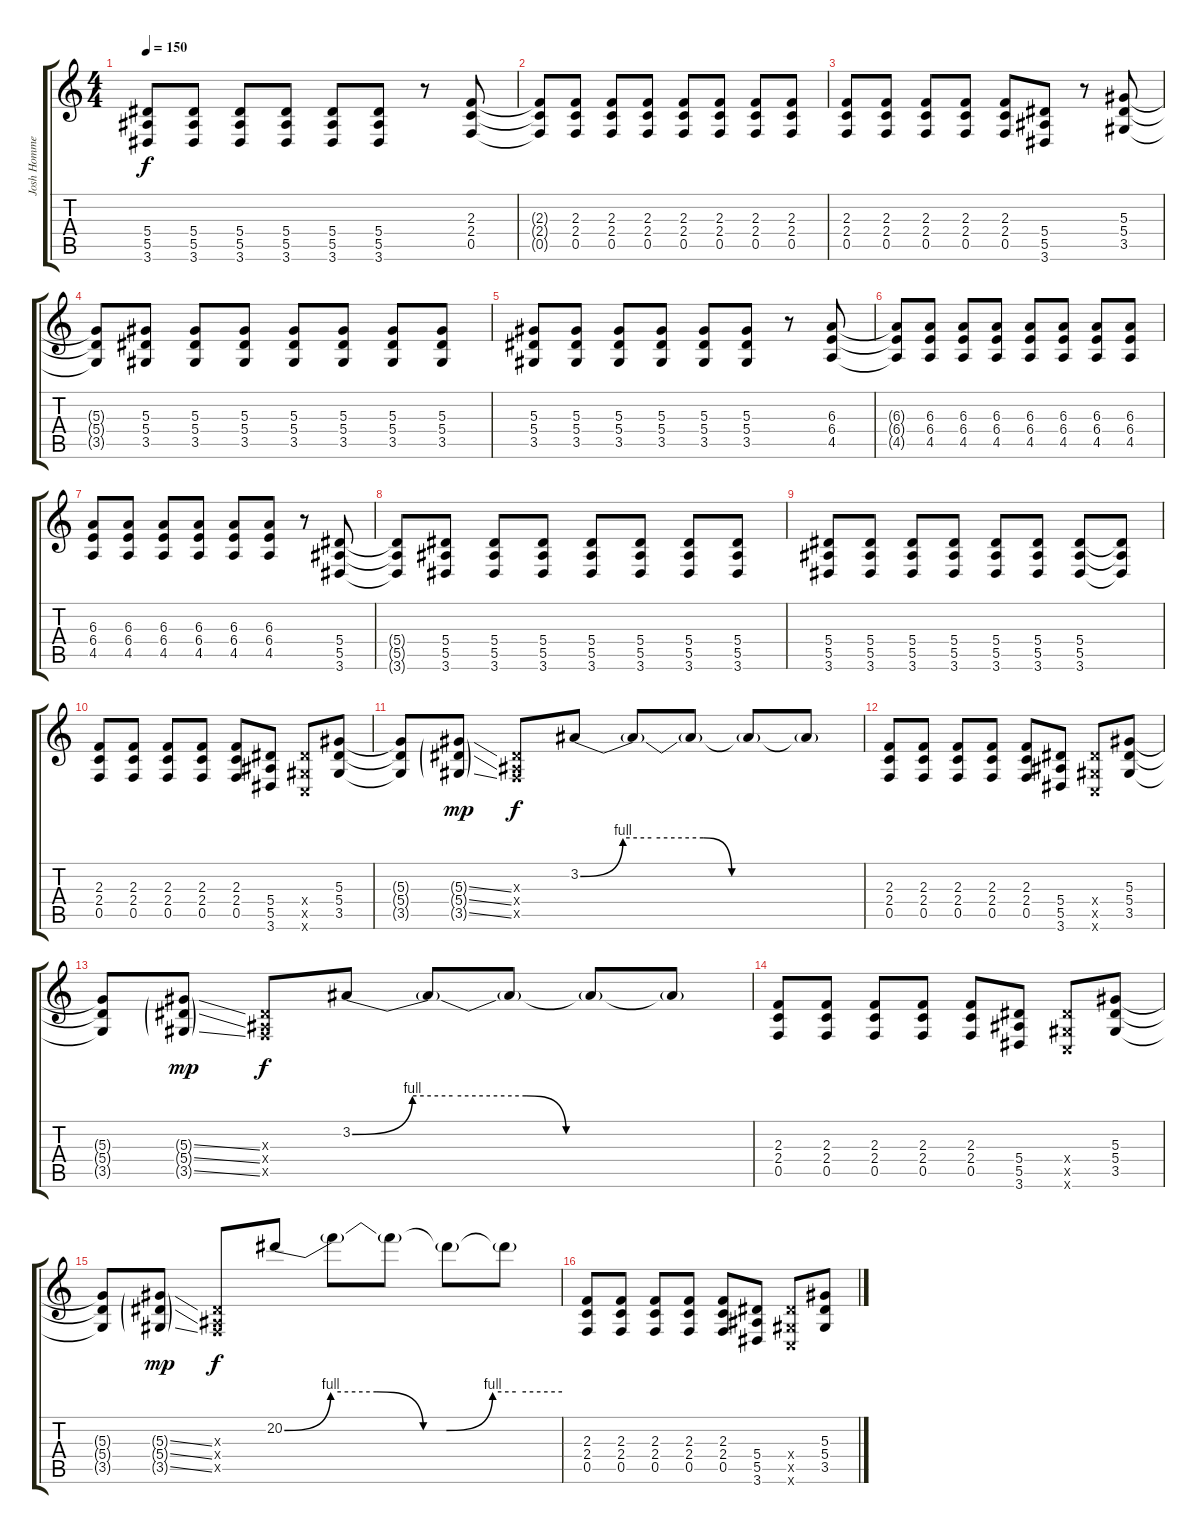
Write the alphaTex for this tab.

\track ("Josh Homme" "Josh Homme") {instrument distortionguitar}
\staff {score tabs}
\tuning (C4 G3 Eb3 Bb2 F2 C2) {hide}
\ts (4 4)
\tempo 150
\clef g2
\ks c
(5.4 5.5 3.6).8{dy f} (5.4 5.5 3.6).8 (5.4 5.5 3.6).8 (5.4 5.5 3.6).8 (5.4 5.5 3.6).8 (5.4 5.5 3.6).8 r.8 (2.3 2.4 0.5).8 |
(2.3{t} 2.4{t} 0.5{t}).8 (2.3 2.4 0.5).8 (2.3 2.4 0.5).8 (2.3 2.4 0.5).8 (2.3 2.4 0.5).8 (2.3 2.4 0.5).8 (2.3 2.4 0.5).8 (2.3 2.4 0.5).8 |
(2.3 2.4 0.5).8 (2.3 2.4 0.5).8 (2.3 2.4 0.5).8 (2.3 2.4 0.5).8 (2.3 2.4 0.5).8 (5.4 5.5 3.6).8 r.8 (5.3 5.4 3.5).8 |
(5.3{t} 5.4{t} 3.5{t}).8 (5.3 5.4 3.5).8 (5.3 5.4 3.5).8 (5.3 5.4 3.5).8 (5.3 5.4 3.5).8 (5.3 5.4 3.5).8 (5.3 5.4 3.5).8 (5.3 5.4 3.5).8 |
(5.3 5.4 3.5).8 (5.3 5.4 3.5).8 (5.3 5.4 3.5).8 (5.3 5.4 3.5).8 (5.3 5.4 3.5).8 (5.3 5.4 3.5).8 r.8 (6.3 6.4 4.5).8 |
(6.3{t} 6.4{t} 4.5{t}).8 (6.3 6.4 4.5).8 (6.3 6.4 4.5).8 (6.3 6.4 4.5).8 (6.3 6.4 4.5).8 (6.3 6.4 4.5).8 (6.3 6.4 4.5).8 (6.3 6.4 4.5).8 |
(6.3 6.4 4.5).8 (6.3 6.4 4.5).8 (6.3 6.4 4.5).8 (6.3 6.4 4.5).8 (6.3 6.4 4.5).8 (6.3 6.4 4.5).8 r.8 (5.4 5.5 3.6).8 |
(5.4{t} 5.5{t} 3.6{t}).8 (5.4 5.5 3.6).8 (5.4 5.5 3.6).8 (5.4 5.5 3.6).8 (5.4 5.5 3.6).8 (5.4 5.5 3.6).8 (5.4 5.5 3.6).8 (5.4 5.5 3.6).8 |
(5.4 5.5 3.6).8 (5.4 5.5 3.6).8 (5.4 5.5 3.6).8 (5.4 5.5 3.6).8 (5.4 5.5 3.6).8 (5.4 5.5 3.6).8 (5.4 5.5 3.6).8 (5.4{t} 5.5{t} 3.6{t}).8 |
\section ("" "")
(2.3 2.4 0.5).8 (2.3 2.4 0.5).8 (2.3 2.4 0.5).8 (2.3 2.4 0.5).8 (2.3 2.4 0.5).8 (5.4 5.5 3.6).8 (5.4{x} 3.5{x} 0.6{x}).8 (5.3 5.4 3.5).8 |
(5.3{t} 5.4{t} 3.5{t}).8 (5.3{ss g} 5.4{ss g} 3.5{ss g}).8{dy mp} (0.3{x} 0.4{x} 0.5{x}).8{dy f} 3.2{be (custom 0 0 9 4 15 4 26 4 32 0 45 0 60 0)}.8 3.2{t}.8 3.2{t}.8 3.2{t}.8 3.2{t}.8 |
(2.3 2.4 0.5).8 (2.3 2.4 0.5).8 (2.3 2.4 0.5).8 (2.3 2.4 0.5).8 (2.3 2.4 0.5).8 (5.4 5.5 3.6).8 (5.4{x} 3.5{x} 0.6{x}).8 (5.3 5.4 3.5).8 |
(5.3{t} 5.4{t} 3.5{t}).8 (5.3{ss g} 5.4{ss g} 3.5{ss g}).8{dy mp} (0.3{x} 0.4{x} 0.5{x}).8{dy f} 3.2{be (custom 0 0 9 4 15 4 26 4 32 0 45 0 60 0)}.8 3.2{t}.8 3.2{t}.8 3.2{t}.8 3.2{t}.8 |
(2.3 2.4 0.5).8 (2.3 2.4 0.5).8 (2.3 2.4 0.5).8 (2.3 2.4 0.5).8 (2.3 2.4 0.5).8 (5.4 5.5 3.6).8 (5.4{x} 3.5{x} 0.6{x}).8 (5.3 5.4 3.5).8 |
(5.3{t} 5.4{t} 3.5{t}).8 (5.3{ss g} 5.4{ss g} 3.5{ss g}).8{dy mp} (0.3{x} 0.4{x} 0.5{x}).8{dy f} 20.2{be (custom 0 0 10 4 20 4 30 0 35 0 45 4 50 4 60 4)}.8 20.2{t}.8 20.2{t}.8 20.2{t}.8 20.2{t}.8 |
(2.3 2.4 0.5).8 (2.3 2.4 0.5).8 (2.3 2.4 0.5).8 (2.3 2.4 0.5).8 (2.3 2.4 0.5).8 (5.4 5.5 3.6).8 (5.4{x} 3.5{x} 0.6{x}).8 (5.3 5.4 3.5).8
